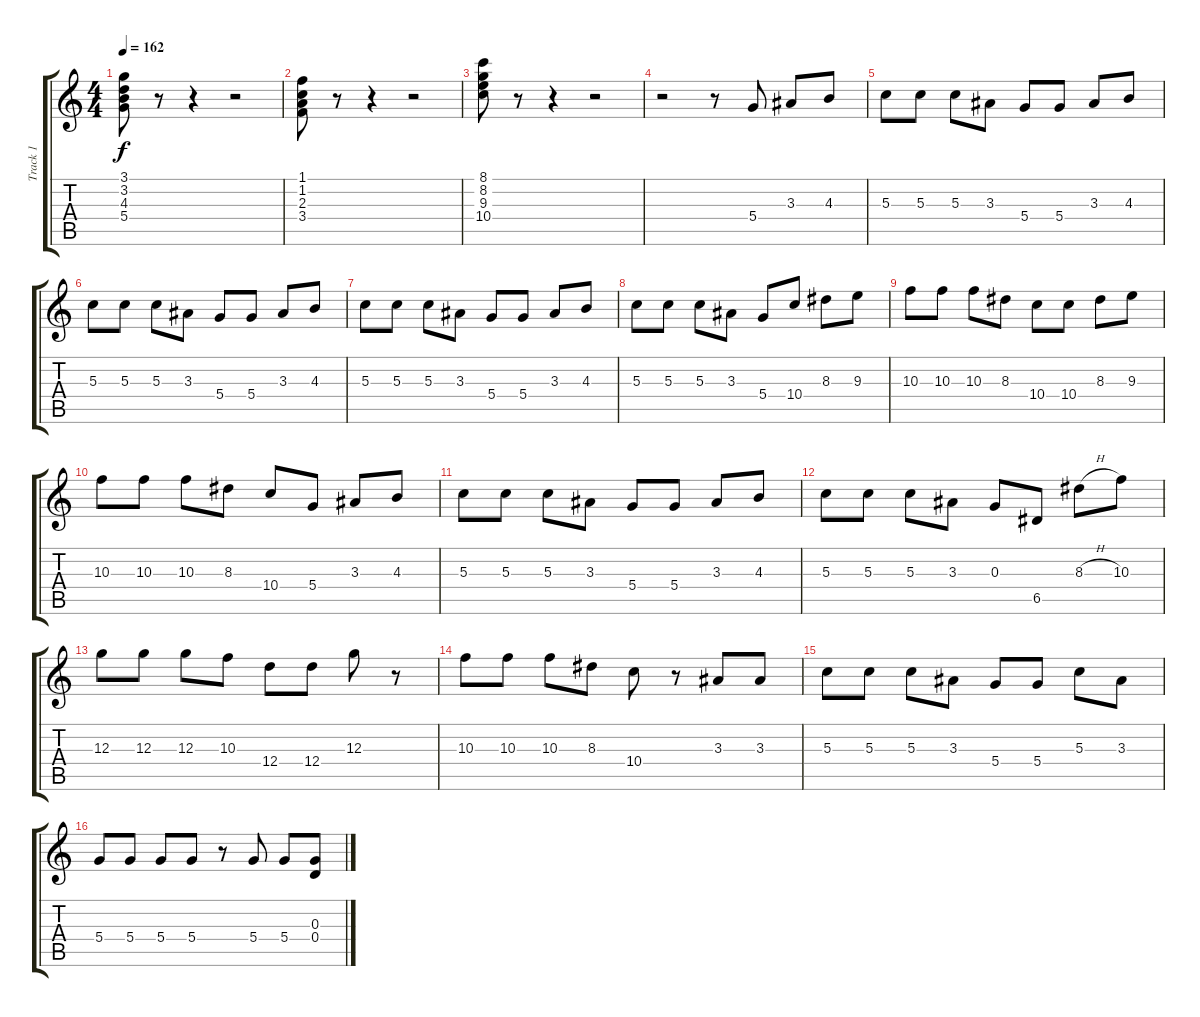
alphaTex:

\track ("Track 1" "Track 1") {instrument electricguitarclean}
\staff {score tabs}
\tuning (E4 B3 G3 D3 A2 E2) {hide}
\ts (4 4)
\tempo 162
\clef g2
\ks c
(3.1 3.2 4.3 5.4).8{dy f} r.8 r.4 r.2 |
(1.1 1.2 2.3 3.4).8 r.8 r.4 r.2 |
(8.1 8.2 9.3 10.4).8 r.8 r.4 r.2 |
r.2 r.8 5.4.8 3.3.8 4.3.8 |
5.3.8 5.3.8 5.3.8 3.3.8 5.4.8 5.4.8 3.3.8 4.3.8 |
5.3.8 5.3.8 5.3.8 3.3.8 5.4.8 5.4.8 3.3.8 4.3.8 |
5.3.8 5.3.8 5.3.8 3.3.8 5.4.8 5.4.8 3.3.8 4.3.8 |
5.3.8 5.3.8 5.3.8 3.3.8 5.4.8 10.4.8 8.3.8 9.3.8 |
10.3.8 10.3.8 10.3.8 8.3.8 10.4.8 10.4.8 8.3.8 9.3.8 |
10.3.8 10.3.8 10.3.8 8.3.8 10.4.8 5.4.8 3.3.8 4.3.8 |
5.3.8 5.3.8 5.3.8 3.3.8 5.4.8 5.4.8 3.3.8 4.3.8 |
5.3.8 5.3.8 5.3.8 3.3.8 0.3.8 6.5.8 8.3{h}.8 10.3.8 |
12.3.8 12.3.8 12.3.8 10.3.8 12.4.8 12.4.8 12.3.8 r.8 |
10.3.8 10.3.8 10.3.8 8.3.8 10.4.8 r.8 3.3.8 3.3.8 |
5.3.8 5.3.8 5.3.8 3.3.8 5.4.8 5.4.8 5.3.8 3.3.8 |
5.4.8 5.4.8 5.4.8 5.4.8 r.8 5.4.8 5.4.8 (0.3 0.4).8
